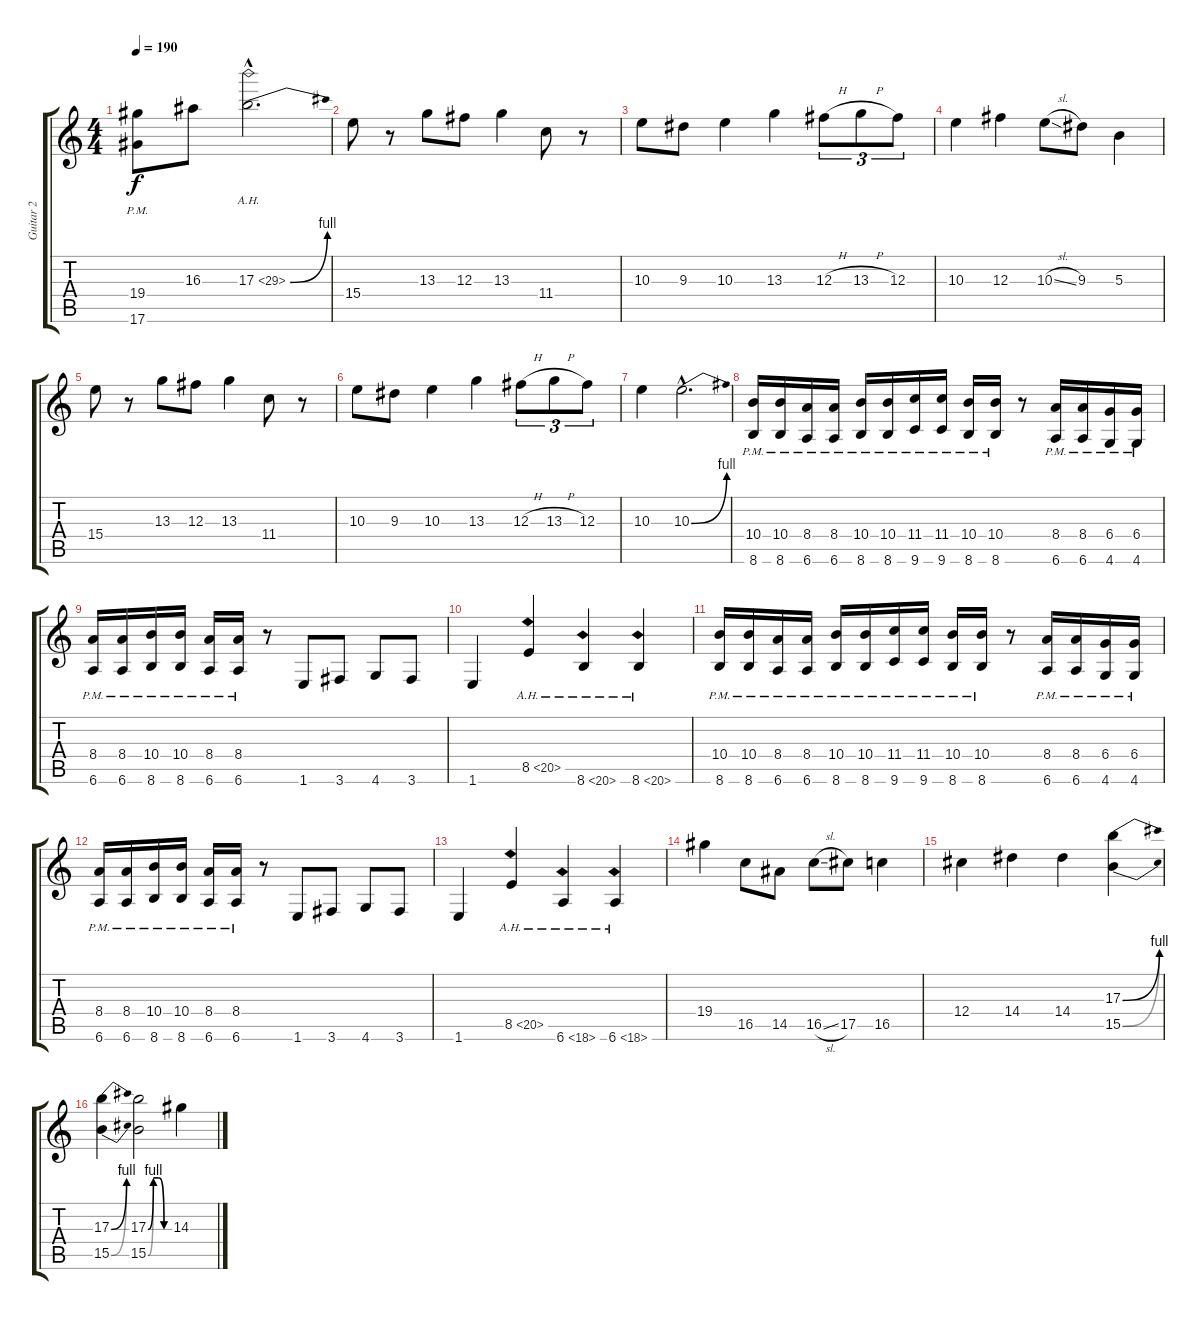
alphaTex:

\track ("Guitar 2" "Guitar 2") {instrument distortionguitar}
\staff {score tabs}
\tuning (Eb4 Bb3 Gb3 Db3 Ab2 Eb2) {hide}
\ts (4 4)
\tempo 190
\clef g2
\ks c
(19.4{pm} 17.6{pm}).8{dy f} 16.3.8 17.3{be (bend 0 0 60 4) ah 12 hac}.2{d} |
15.4.8{volume 13 balance 6} r.8 13.3.8 12.3.8 13.3.4 11.4.8 r.8 |
10.3.8 9.3.8 10.3.4 13.3.4 12.3{h}.8{tu (3 2)} 13.3{h}.8{tu (3 2)} 12.3.8{tu (3 2)} |
10.3.4 12.3.4 10.3{sl}.8 9.3.8 5.3.4 |
15.4.8 r.8 13.3.8 12.3.8 13.3.4 11.4.8 r.8 |
10.3.8 9.3.8 10.3.4 13.3.4 12.3{h}.8{tu (3 2)} 13.3{h}.8{tu (3 2)} 12.3.8{tu (3 2)} |
10.3.4 10.3{be (bend 0 0 60 4) hac}.2{d} |
(10.4{pm} 8.6{pm}).16{volume 13 balance 6} (10.4{pm} 8.6{pm}).16 (8.4{pm} 6.6{pm}).16 (8.4{pm} 6.6{pm}).16 (10.4{pm} 8.6{pm}).16 (10.4{pm} 8.6{pm}).16 (11.4{pm} 9.6{pm}).16 (11.4{pm} 9.6{pm}).16 (10.4{pm} 8.6{pm}).16 (10.4{pm} 8.6{pm}).16 r.8 (8.4{pm} 6.6{pm}).16 (8.4{pm} 6.6{pm}).16 (6.4{pm} 4.6{pm}).16 (6.4{pm} 4.6{pm}).16 |
(8.4{pm} 6.6{pm}).16 (8.4{pm} 6.6{pm}).16 (10.4{pm} 8.6{pm}).16 (10.4{pm} 8.6{pm}).16 (8.4{pm} 6.6{pm}).16 (8.4{pm} 6.6{pm}).16 r.8 1.6.8{balance 8} 3.6.8 4.6.8 3.6.8 |
1.6.4 8.5{ah 12}.4 8.6{ah 12}.4 8.6{ah 12}.4 |
(10.4{pm} 8.6{pm}).16{volume 13 balance 6} (10.4{pm} 8.6{pm}).16 (8.4{pm} 6.6{pm}).16 (8.4{pm} 6.6{pm}).16 (10.4{pm} 8.6{pm}).16 (10.4{pm} 8.6{pm}).16 (11.4{pm} 9.6{pm}).16 (11.4{pm} 9.6{pm}).16 (10.4{pm} 8.6{pm}).16 (10.4{pm} 8.6{pm}).16 r.8 (8.4{pm} 6.6{pm}).16 (8.4{pm} 6.6{pm}).16 (6.4{pm} 4.6{pm}).16 (6.4{pm} 4.6{pm}).16 |
(8.4{pm} 6.6{pm}).16 (8.4{pm} 6.6{pm}).16 (10.4{pm} 8.6{pm}).16 (10.4{pm} 8.6{pm}).16 (8.4{pm} 6.6{pm}).16 (8.4{pm} 6.6{pm}).16 r.8 1.6.8{balance 8} 3.6.8 4.6.8 3.6.8 |
1.6.4 8.5{ah 12}.4 6.6{ah 12}.4 6.6{ah 12}.4 |
19.4.4{volume 13 balance 6} 16.5.8 14.5.8 16.5{sl}.8 17.5.8 16.5.4 |
12.4.4 14.4.4 14.4.4 (17.3{be (bend 0 0 60 4)} 15.5{be (bend 0 0 60 4)}).4{balance 8} |
(17.3{be (bend 0 0 60 4)} 15.5{be (bend 0 0 60 4)}).4 (17.3{be (custom 0 0 15 4 30 4 45 0 60 0)} 15.5{be (custom 0 0 15 4 30 4 45 0 60 0)}).2 14.3.4
